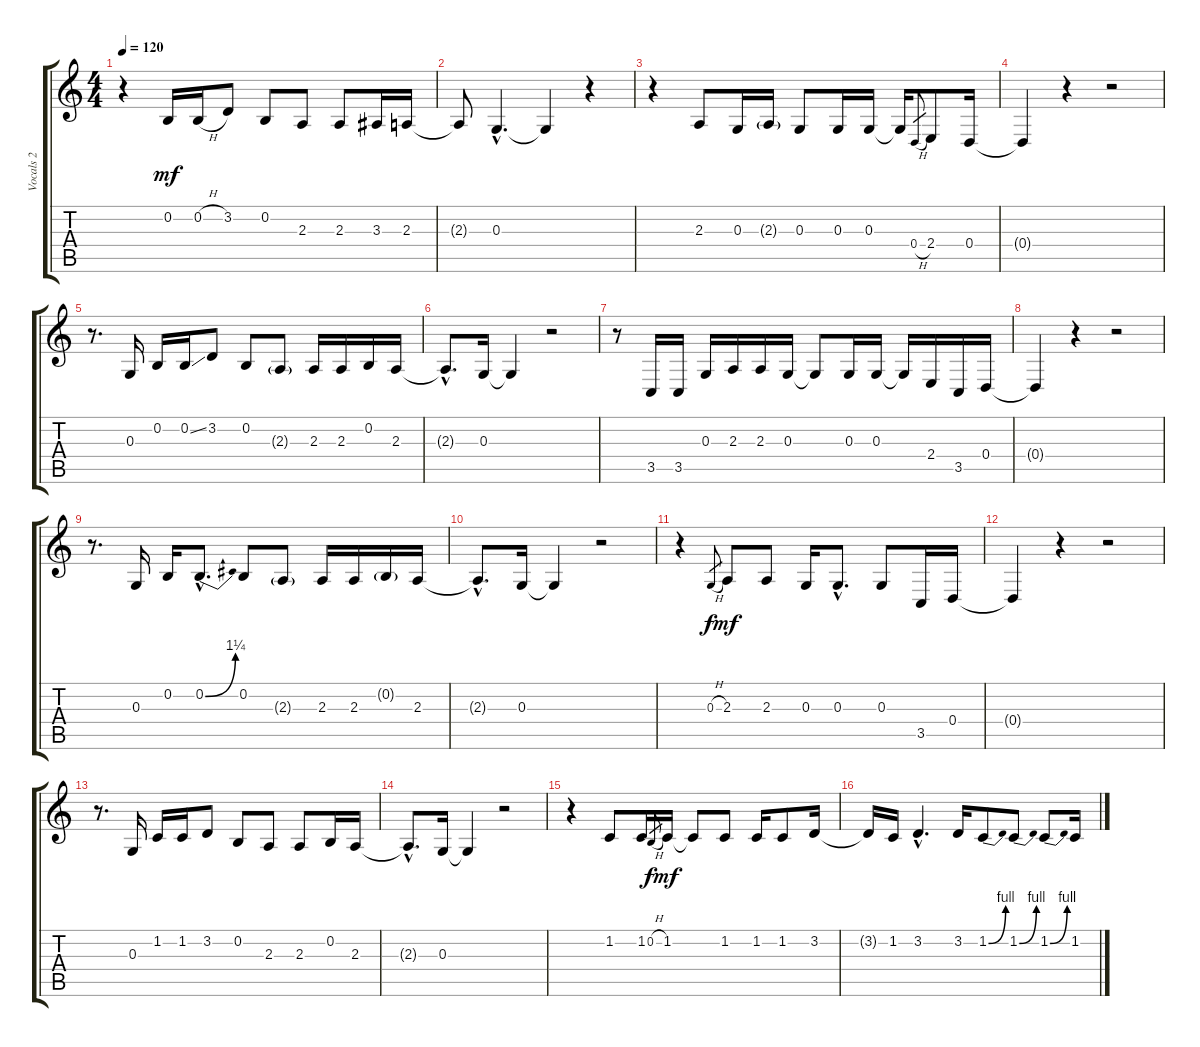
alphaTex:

\track ("Vocals 2" "Vocals 2") {instrument bassoon}
\staff {score tabs}
\tuning (E4 B3 G3 D3 A2 E2) {hide}
\ts (4 4)
\tempo 120
\clef g2
\ks c
r.4{dy mf} 0.2.16 0.2{h}.16 3.2.8 0.2.8 2.3.8 2.3.8 3.3.16 2.3.16 |
2.3{t}.8 0.3{hac}.4{d} 0.3{t}.4 r.4 |
r.4 2.3.8 0.3.16 2.3{g}.16 0.3.8 0.3.16 0.3.16 0.3{t}.16 0.4{h}.8{gr} 2.4.8 0.4.16 |
0.4{t}.4 r.4 r.2 |
r.8{d} 0.3.16 0.2.16 0.2{ss}.16 3.2.8 0.2.8 2.3{g}.8 2.3.16 2.3.16 0.2.16 2.3.16 |
2.3{hac t}.8{d} 0.3.16 0.3{t}.4 r.2 |
r.8 3.5.16 3.5.16 0.3.16 2.3.16 2.3.16 0.3.16 0.3{t}.8 0.3.16 0.3.16 0.3{t}.16 2.4.16 3.5.16 0.4.16 |
0.4{t}.4 r.4 r.2 |
r.8{d} 0.3.16 0.2.16 0.2{be (bend 0 0 60 5) hac}.8{d} 0.2.8 2.3{g}.8 2.3.16 2.3.16 0.2{g}.16 2.3.16 |
2.3{hac t}.8{d} 0.3.16 0.3{t}.4 r.2 |
r.4 0.3{h}.8{gr dy f} 2.3.8{dy mf} 2.3.8 0.3.16 0.3{hac}.8{d} 0.3.8 3.5.16 0.4.16 |
0.4{t}.4 r.4 r.2 |
r.8{d} 0.3.16 1.2.16 1.2.16 3.2.8 0.2.8 2.3.8 2.3.8 0.2.16 2.3.16 |
2.3{hac t}.8{d} 0.3.16 0.3{t}.4 r.2 |
r.4{volume 16} 1.2.8 1.2.16 0.2{h}.8{gr dy f} 1.2.16{dy mf} 1.2{t}.8 1.2.8 1.2.16 1.2.8 3.2.16 |
3.2{t}.16 1.2.16 3.2{hac}.4{d} 3.2.16 1.2{be (bend 0 0 60 4)}.8 1.2{be (bend 0 0 60 4)}.8 1.2{be (bend 0 0 60 4)}.8 1.2.16
